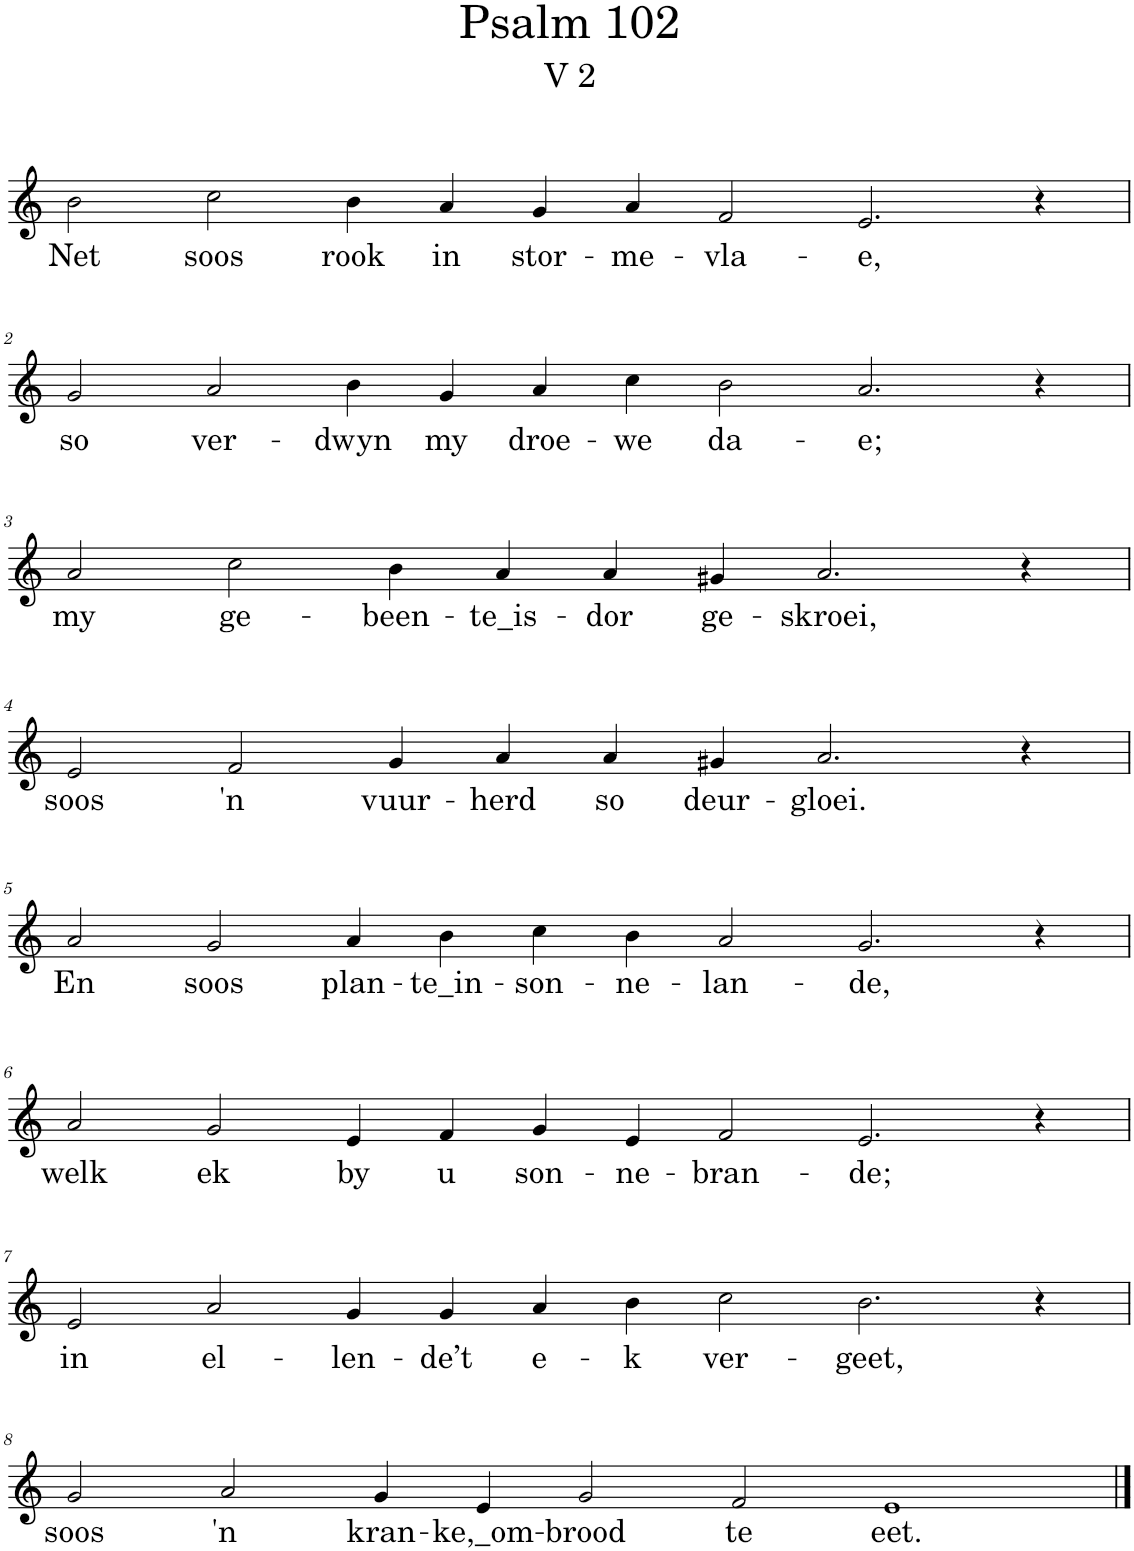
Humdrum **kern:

**kern	**text
*part1	*part1
*staff1	*staff1
*I"Pipe Organ	*
*I'Org.	*
*clefG2	*
*k[]	*
*M14/4	*
=1	=1
!	!LO:LY:b
2b\	Net
!	!LO:LY:b
2cc\	soos
!	!LO:LY:b
4b\	rook
!	!LO:LY:b
4a/	in
!	!LO:LY:b
4g/	stor-
!	!LO:LY:b
4a/	-me-
!	!LO:LY:b
2f/	-vla-
!	!LO:LY:b
2.e/	-e,
4r	.
!!LO:LB:g=z
=2	=2
!	!LO:LY:b
2g/	so
!	!LO:LY:b
2a/	ver-
!	!LO:LY:b
4b\	-dwyn
!	!LO:LY:b
4g/	my
!	!LO:LY:b
4a/	droe-
!	!LO:LY:b
4cc\	-we
!	!LO:LY:b
2b\	da-
!	!LO:LY:b
2.a/	-e;
4r	.
!!LO:LB:g=z
=3	=3
*M12/4	*
!	!LO:LY:b
2a/	my
!	!LO:LY:b
2cc\	ge-
!	!LO:LY:b
4b\	-been-
!	!LO:LY:b
4a/	-te_is-
!	!LO:LY:b
4a/	-dor
!	!LO:LY:b
4g#X/	ge-
!	!LO:LY:b
2.a/	-skroei,
4r	.
!!LO:LB:g=z
=4	=4
!	!LO:LY:b
2e/	soos
!	!LO:LY:b
2f/	'n
!	!LO:LY:b
4g/	vuur-
!	!LO:LY:b
4a/	-herd
!	!LO:LY:b
4a/	so
!	!LO:LY:b
4g#X/	deur-
!	!LO:LY:b
2.a/	-gloei.
4r	.
!!LO:LB:g=z
=5	=5
*M14/4	*
!	!LO:LY:b
2a/	En
!	!LO:LY:b
2g/	soos
!	!LO:LY:b
4a/	plan-
!	!LO:LY:b
4b\	-te_in-
!	!LO:LY:b
4cc\	-son-
!	!LO:LY:b
4b\	-ne-
!	!LO:LY:b
2a/	-lan-
!	!LO:LY:b
2.g/	-de,
4r	.
!!LO:LB:g=z
=6	=6
!	!LO:LY:b
2a/	welk
!	!LO:LY:b
2g/	ek
!	!LO:LY:b
4e/	by
!	!LO:LY:b
4f/	u
!	!LO:LY:b
4g/	son-
!	!LO:LY:b
4e/	-ne-
!	!LO:LY:b
2f/	-bran-
!	!LO:LY:b
2.e/	-de;
4r	.
!!LO:LB:g=z
=7	=7
!	!LO:LY:b
2e/	in
!	!LO:LY:b
2a/	el-
!	!LO:LY:b
4g/	-len-
!	!LO:LY:b
4g/	-de’t
!	!LO:LY:b
4a/	e-
!	!LO:LY:b
4b\	-k
!	!LO:LY:b
2cc\	ver-
!	!LO:LY:b
2.b\	-geet,
4r	.
!!LO:LB:g=z
=8	=8
!	!LO:LY:b
2g/	soos
!	!LO:LY:b
2a/	'n
!	!LO:LY:b
4g/	kran-
!	!LO:LY:b
4e/	-ke,_om-
!	!LO:LY:b
2g/	-brood
!	!LO:LY:b
2f/	te
!	!LO:LY:b
1e	eet.
==	==
*-	*-
